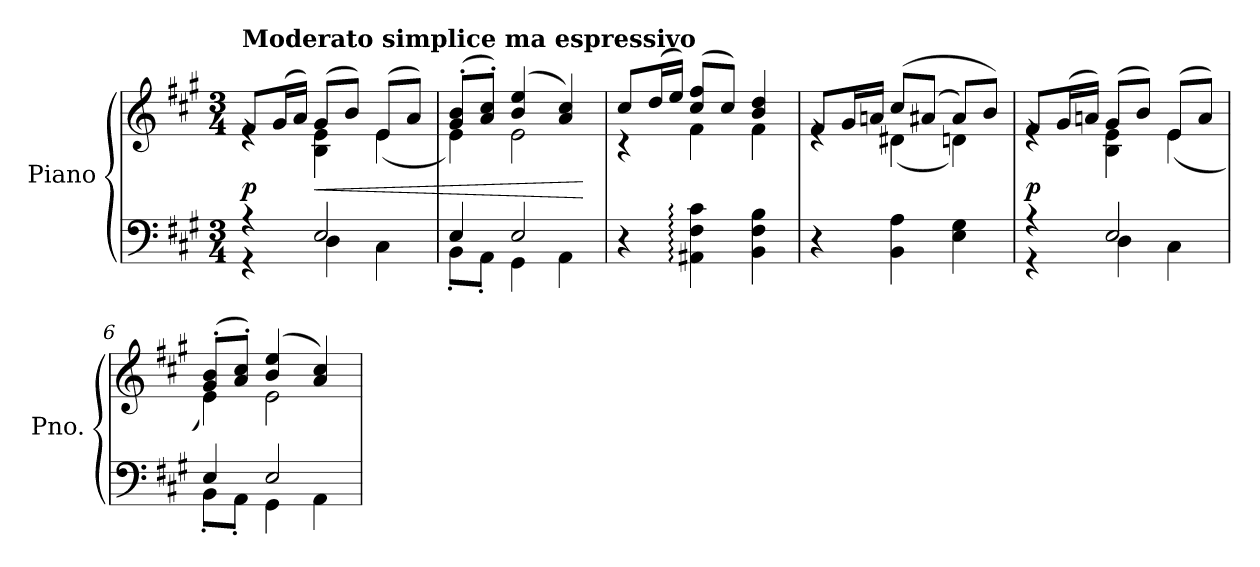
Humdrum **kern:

**kern	**kern	**dynam
*part1	*part1	*part1
*staff2	*staff1	*staff1/2
*I"Piano	*	*
*I'Pno.	*	*
*clefF4	*clefG2	*
*k[f#c#g#]	*k[f#c#g#]	*
*M3/4	*M3/4	*
=1	=1	=1
*^	*^	*
!	!	!LO:TX:a:B:t=Moderato simplice ma espressivo	!	!
!	!	!	!	!LO:DY:a=2
4rGG	4rA	8f#/L	4re	p
.	.	(>16g#/L	.	.
.	.	16a/JJ)	.	.
!	!	!	!	!LO:HP:b
2E/	4D\	(>8g#/L	4B\ 4e\	<
.	.	8b/J)	.	.
.	4C#\	(>8e/L	(<4e\	.
.	.	8a/J)	.	.
=2	=2	=2	=2	=2
4E/	8BB'\L	(>8g#/' 8b/'L	4e\)	.
.	8AA'\J	8a/' 8cc#/'J)	.	.
2E/	4GG#\	(>4b/ 4ee/	2e\	.
.	4AA\	4a/ 4cc#/)	.	.
*v	*v	*	*	*
*	*v	*v	*
.	.	[
=3	=3	=3
*	*^	*
4r	8cc#/L	4r	.
.	(>16dd/L	.	.
.	16ee/JJ)	.	.
4AA#X\: 4F#\: 4c#\:	(>8cc#/ 8ff#/L	4f#\	.
.	8cc#/J)	.	.
4BB\ 4F#\ 4B\	4b/ 4dd/	4f#\	.
=4	=4	=4	=4
4r	8f#/L	4re	.
.	16g#/L	.	.
.	16an/JJ	.	.
4BB\ 4A\	(>8cc#/L	(<4d#X\	.
.	(>8a#X/J	.	.
4E\ 4G#\	8a#/L)	4dn\)	.
.	8b/J)	.	.
=5	=5	=5	=5
*^	*	*	*
!	!	!	!	!LO:DY:a=2
4rGG	4rA	8f#/L	4re	p
.	.	(>16g#/L	.	.
.	.	16an/JJ)	.	.
2E/	4D\	(>8g#/L	4B\ 4e\	.
.	.	8b/J)	.	.
.	4C#\	(>8e/L	(<4e\	.
.	.	8a/J)	.	.
=6	=6	=6	=6	=6
4E/	8BB'\L	(>8g#/' 8b/'L	4e\)	.
.	8AA'\J	8a/' 8cc#/'J)	.	.
2E/	4GG#\	(>4b/ 4ee/	2e\	.
.	4AA\	4a/ 4cc#/)	.	.
*v	*v	*	*	*
*	*v	*v	*
=	=	=
*-	*-	*-
